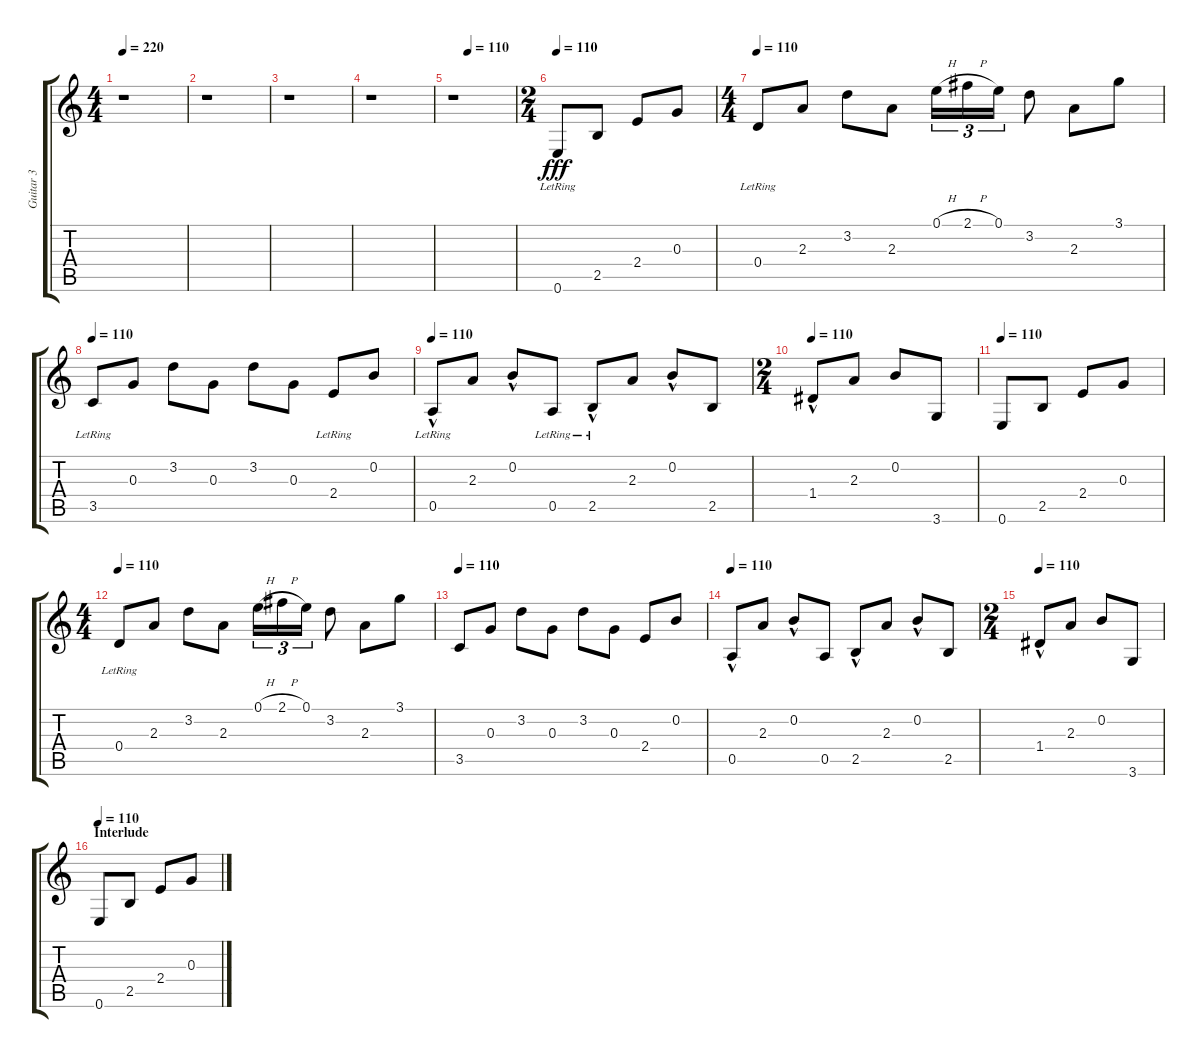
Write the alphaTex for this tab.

\track ("Guitar 3" "Guitar 3") {instrument distortionguitar}
\staff {score tabs}
\tuning (E4 B3 G3 D3 A2 E2) {hide}
\ts (4 4)
\tempo 220
\clef g2
\ks c
r.1{dy f} |
r.1 |
r.1 |
r.1 |
\tempo (110 0.25)
r.1 |
\ts (2 4)
\tempo 110
0.6{lr}.8{dy fff instrument electricguitarclean} 2.5.8 2.4.8 0.3.8 |
\ts (4 4)
\tempo 110
0.4{lr}.8 2.3.8 3.2.8 2.3.8 0.1{h}.16{tu (3 2)} 2.1{h}.16{tu (3 2)} 0.1.16{tu (3 2)} 3.2.8 2.3.8 3.1.8 |
\tempo 110
3.5{lr}.8 0.3.8 3.2.8 0.3.8 3.2.8 0.3.8 2.4{lr}.8 0.2.8 |
\tempo 110
0.5{hac lr}.8 2.3.8 0.2{hac}.8 0.5{lr}.8 2.5{hac lr}.8 2.3.8 0.2{hac}.8 2.5.8 |
\ts (2 4)
\tempo 110
1.4{hac}.8 2.3.8 0.2.8 3.6.8 |
\tempo 110
0.6.8{instrument electricguitarclean} 2.5.8 2.4.8 0.3.8 |
\ts (4 4)
\tempo 110
0.4{lr}.8 2.3.8 3.2.8 2.3.8 0.1{h}.16{tu (3 2)} 2.1{h}.16{tu (3 2)} 0.1.16{tu (3 2)} 3.2.8 2.3.8 3.1.8 |
\tempo 110
3.5.8 0.3.8 3.2.8 0.3.8 3.2.8 0.3.8 2.4.8 0.2.8 |
\tempo 110
0.5{hac}.8 2.3.8 0.2{hac}.8 0.5.8 2.5{hac}.8 2.3.8 0.2{hac}.8 2.5.8 |
\ts (2 4)
\tempo 110
1.4{hac}.8 2.3.8 0.2.8 3.6.8 |
\section ("" "Interlude")
\tempo 110
0.6.8{volume 9 instrument electricguitarclean} 2.5.8 2.4.8 0.3.8
